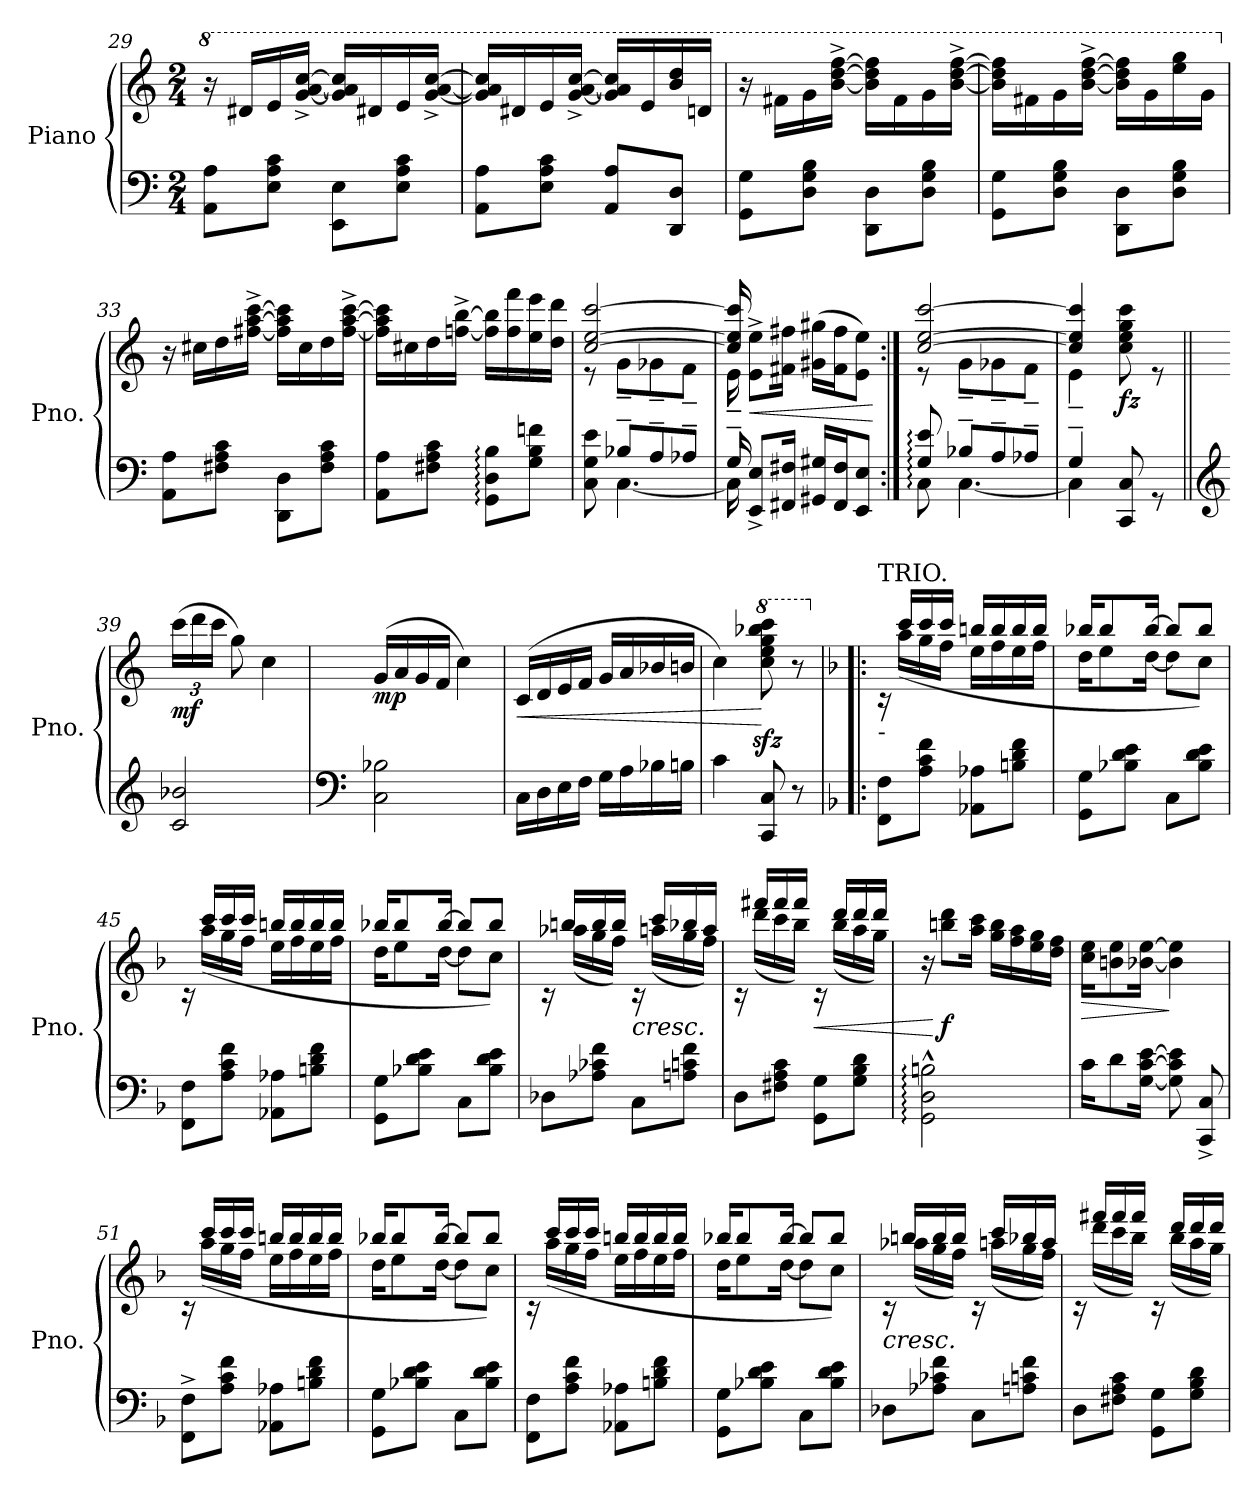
**kern	**kern	**dynam
*part1	*part1	*part1
*staff2	*staff1	*staff1/2
*I"Piano	*	*
*I'Pno.	*	*
!!LO:LB:g=z
*clefF4	*clefG2	*
*k[]	*k[]	*
*M2/4	*M2/4	*
*	*8va	*
=29	=29	=29
8AA\ 8A\L	16r	.
.	16dd#X/LL	.
8E\ 8A\ 8c\J	16ee/	.
.	[16gg/^ [16aa/^ [16ccc/^JJ	.
8EE\ 8E\L	16gg/] 16aa/] 16ccc/]LL	.
.	16dd#X/	.
8E\ 8A\ 8c\J	16ee/	.
.	[16gg/^ [16aa/^ [16ccc/^JJ	.
=30	=30	=30
8AA\ 8A\L	16gg/] 16aa/] 16ccc/]LL	.
.	16dd#X/	.
8E\ 8A\ 8c\J	16ee/	.
.	[16gg/^ [16aa/^ [16ccc/^JJ	.
8AA/ 8A/L	16gg/] 16aa/] 16ccc/]LL	.
.	16ee/	.
8DD/ 8D/J	16bb/ 16ddd/	.
.	16ddn/JJ	.
=31	=31	=31
8GG\ 8G\L	16r	.
.	16ff#X\LL	.
8D\ 8G\ 8B\J	16gg\	.
.	[16bb\^ [16ddd\^ [16fff\^JJ	.
8DD\ 8D\L	16bb\] 16ddd\] 16fff\]LL	.
.	16ff#\	.
8D\ 8G\ 8B\J	16gg\	.
.	[16bb\^ [16ddd\^ [16fff\^JJ	.
=32	=32	=32
8GG\ 8G\L	16bb\] 16ddd\] 16fff\]LL	.
.	16ff#X\	.
8D\ 8G\ 8B\J	16gg\	.
.	[16bb\^ [16ddd\^ [16fff\^JJ	.
8DD\ 8D\L	16bb\] 16ddd\] 16fff\]LL	.
.	16gg\	.
8D\ 8G\ 8B\J	16eee\ 16ggg\	.
.	16gg\JJ	.
!!LO:LB:g=z
=33	=33	=33
*	*X8va	*
8AA\ 8A\L	16r	.
.	16cc#X\LL	.
8F#X\ 8A\ 8c\J	16dd\	.
.	[16ff#X\^ [16aa\^ [16ccc\^JJ	.
8DD\ 8D\L	16ff#\] 16aa\] 16ccc\]LL	.
.	16cc#\	.
8F#\ 8A\ 8c\J	16dd\	.
.	[16ff#\^ [16aa\^ [16ccc\^JJ	.
=34	=34	=34
8AA\ 8A\L	16ff#\] 16aa\] 16ccc\]LL	.
.	16cc#X\	.
8F#X\ 8A\ 8c\J	16dd\	.
.	[16ffn\^ [16bb\^JJ	.
8GG\: 8D\: 8B\:L	16ff\] 16bb\]LL	.
.	16ff\ 16fff\	.
8G\ 8B\ 8fn\J	16ee\ 16eee\	.
.	16dd\ 16ddd\JJ	.
=35	=35	=35
*^	*^	*
8C\ 8G\ 8e\	8ryy	[2cc/ [2ee/ [2ccc/	8r	.
8B-X~/L	[4.C\	.	8g~\L	.
8A~/	.	.	8g-X~\	.
8A-X~/J	.	.	8f~\J	.
=36	=36	=36	=36	=36
16G~/	16C\]	16cc/] 16ee/] 16ccc/]	16e~\	.
!	!	!	!	!LO:HP:b
8EE/^ 8E/^L	4..ryy	8e\^ 8ee\^L	4..ryy	<
16FF#X/ 16F#X/Jk	.	16f#X\ 16ff#X\Jk	.	.
16GG#X/ 16G#X/LL	.	(>16g#X\ 16gg#X\LL	.	.
16FF#/ 16F#/J	.	16f#\ 16ff#\J	.	.
8EE/ 8E/J	.	8e\ 8ee\J)	.	.
*v	*v	*	*	*
*	*v	*v	*
.	.	[
=37:|!	=37:|!	=37:|!
*^	*^	*
8G/: 8e/:	8C:\	[2cc/ [2ee/ [2ccc/	8r	.
8B-X~/L	[4.C\	.	8g~\L	.
8A~/	.	.	8g-X~\	.
8A-X~/J	.	.	8f~\J	.
=38	=38	=38	=38	=38
4G~/	4C\]	4cc/] 4ee/] 4ccc/]	4e~\	.
!	!	!	!	!LO:DY:b
8CC/ 8C/	4ryy	8cc\ 8ee\ 8gg\ 8ccc\	4ryy	fz
8rGG	.	8re	.	.
*v	*v	*	*	*
*	*v	*v	*
!!LO:PB:g=z
=39||	=39||	=39||
*clefG2	*	*
*	*Xbrackettup	*
!	!	!LO:DY:b
2c/ 2b-X/	(>24ccc\LL	mf
.	24ddd\	.
.	24ccc\JJ	.
.	8gg\)	.
.	4cc\	.
=40	=40	=40
*clefF4	*	*
!	!	!LO:DY:b
2C\ 2B-X\	(<16g/LL	mp
.	16a/	.
.	16g/	.
.	16f/JJ	.
.	4cc\)	.
=41	=41	=41
!	!	!LO:HP:b
16C\LL	(<16c/LL	<
16D\	16d/	.
16E\	16e/	.
16F\JJ	16f/JJ	.
16G\LL	16g/LL	.
16A\	16a/	.
16B-X\	16b-X/	.
16Bn\JJ	16bn/JJ	.
=42	=42	=42
4c\	4cc\)	.
*	*8va	*
8CC/ 8C/	8ccc\zz< 8eee\zz< 8ggg\zz< 8bbb-X\zz< 8cccc\zz<	[
8r	8r	.
!!LO:PB:g=z
=43!|:	=43!|:	=43!|:
*k[b-]	*k[b-]	*
*	*X8va	*
*	*^	*
!	!LO:TX:b:t=-	!	!
!	!LO:TX:a:t=TRIO.	!	!
!	!	!	!LO:DY:b
!	!	!	!LO:DY:n=1:b
8FF\ 8F\L	16rc	16ryy	pp f
.	16ccc!/LL	(<16aa\LL	.
8A\ 8c\ 8f\J	16ccc!/	16gg\	.
.	16ccc!/JJ	16ff\JJ	.
8AA-X\ 8A-X\L	16bbn!/LL	16ee\LL	.
.	16bb!/	16ff\	.
8Bn\ 8d\ 8f\J	16bb!/	16ee\	.
.	16bb!/JJ	16ff\JJ	.
=44	=44	=44	=44
8GG\ 8G\L	16bb-X!/KL	16dd\KL	.
.	8bb-!/	8ee\	.
8B-X\ 8d\ 8e\J	.	.	.
.	[16bb-!/Jk	[16dd\Jk	.
8C\L	8bb-!/L]	8dd\L]	.
8B-\ 8d\ 8e\J	8bb-!/J	8cc\J)	.
=45	=45	=45	=45
8FF\ 8F\L	16rc	16ryy	.
.	16ccc!/LL	(<16aa\LL	.
8A\ 8c\ 8f\J	16ccc!/	16gg\	.
.	16ccc!/JJ	16ff\JJ	.
8AA-X\ 8A-X\L	16bbn!/LL	16ee\LL	.
.	16bb!/	16ff\	.
8Bn\ 8d\ 8f\J	16bb!/	16ee\	.
.	16bb!/JJ	16ff\JJ	.
=46	=46	=46	=46
8GG\ 8G\L	16bb-X!/KL	16dd\KL	.
.	8bb-!/	8ee\	.
8B-X\ 8d\ 8e\J	.	.	.
.	[16bb-!/Jk	[16dd\Jk	.
8C\L	8bb-!/L]	8dd\L]	.
8B-\ 8d\ 8e\J	8bb-!/J	8cc\J)	.
!!LO:LB:g=z	!!
=47	=47	=47	=47
8D-X\L	16rc	16ryy	.
.	16bbn!/LL	(<16aa-X\LL	.
8A-X\ 8c-X\ 8f\J	16bb!/	16gg\	.
.	16bb!/JJ	16ff\JJ)	.
!	!LO:TX:b:i:t=cresc.	!	!
8C\L	16rc	16ryy	.
.	16ccc!/LL	(<16aan\LL	.
8An\ 8cn\ 8f\J	16bb-X!/	16gg\	.
.	16aa!/JJ	16ff\JJ)	.
=48	=48	=48	=48
8D\L	16rc	16ryy	.
.	16fff#X!/LL	(<16ddd\LL	.
8F#X\ 8A\ 8c\J	16fff#!/	16ccc\	.
.	16fff#!/JJ	16bb-\JJ)	.
!	!	!	!LO:HP:b
8GG\ 8G\L	16rc	16ryy	<
.	16ddd!/LL	(<16bb-\LL	.
8G\ 8B-\ 8d\J	16ddd!/	16aa\	.
.	16ddd!/JJ	16gg\JJ)	.
*	*v	*v	*
=49	=49	=49
2GG\:^^ 2D\:^^ 2Bn\:^^	16r	.
!	!	!LO:DY:n=1:b
.	8bbn\ 8ddd\L	[ f
.	16aa\ 16ccc\Jk	.
.	16gg\ 16bb\LL	.
.	16ff\ 16aa\	.
.	16ee\ 16gg\	.
.	16dd\ 16ff\JJ	.
=50	=50	=50
!	!	!LO:HP:b
16c\KL	16cc\ 16ee\KL	>
8d\	8bn\ 8ee\	.
[16G\ [16c\ [16e\Jk	[16b-X\ [16ee\Jk	.
8G\] 8c\] 8e\]	4b-\] 4ee\]	]
8CC/^ 8C/^	.	.
!!LO:LB:g=z
=51	=51	=51
*	*^	*
8FF\^ 8F\^L	16rc	16ryy	.
.	16ccc!/LL	(<16aa\LL	.
8A\ 8c\ 8f\J	16ccc!/	16gg\	.
.	16ccc!/JJ	16ff\JJ	.
8AA-X\ 8A-X\L	16bbn!/LL	16ee\LL	.
.	16bb!/	16ff\	.
8Bn\ 8d\ 8f\J	16bb!/	16ee\	.
.	16bb!/JJ	16ff\JJ	.
=52	=52	=52	=52
8GG\ 8G\L	16bb-X!/KL	16dd\KL	.
.	8bb-!/	8ee\	.
8B-X\ 8d\ 8e\J	.	.	.
.	[16bb-!/Jk	[16dd\Jk	.
8C\L	8bb-!/L]	8dd\L]	.
8B-\ 8d\ 8e\J	8bb-!/J	8cc\J)	.
=53	=53	=53	=53
8FF\ 8F\L	16rc	16ryy	.
.	16ccc!/LL	(<16aa\LL	.
8A\ 8c\ 8f\J	16ccc!/	16gg\	.
.	16ccc!/JJ	16ff\JJ	.
8AA-X\ 8A-X\L	16bbn!/LL	16ee\LL	.
.	16bb!/	16ff\	.
8Bn\ 8d\ 8f\J	16bb!/	16ee\	.
.	16bb!/JJ	16ff\JJ	.
=54	=54	=54	=54
8GG\ 8G\L	16bb-X!/KL	16dd\KL	.
.	8bb-!/	8ee\	.
8B-X\ 8d\ 8e\J	.	.	.
.	[16bb-!/Jk	[16dd\Jk	.
8C\L	8bb-!/L]	8dd\L]	.
8B-\ 8d\ 8e\J	8bb-!/J	8cc\J)	.
!!LO:LB:g=z	!!
=55	=55	=55	=55
!	!LO:TX:b:i:t=cresc.	!	!
8D-X\L	16rc	16ryy	.
.	16bbn!/LL	(<16aa-X\LL	.
8A-X\ 8c-X\ 8f\J	16bb!/	16gg\	.
.	16bb!/JJ	16ff\JJ)	.
8C\L	16rc	16ryy	.
.	16ccc!/LL	(<16aan\LL	.
8An\ 8cn\ 8f\J	16bb-X!/	16gg\	.
.	16aa!/JJ	16ff\JJ)	.
=56	=56	=56	=56
8D\L	16rc	16ryy	.
.	16fff#X!/LL	(<16ddd\LL	.
8F#X\ 8A\ 8c\J	16fff#!/	16ccc\	.
.	16fff#!/JJ	16bb-\JJ)	.
8GG\ 8G\L	16rc	16ryy	.
.	16ddd!/LL	(<16bb-\LL	.
8G\ 8B-\ 8d\J	16ddd!/	16aa\	.
.	16ddd!/JJ	16gg\JJ)	.
*	*v	*v	*
=	=	=
*-	*-	*-
